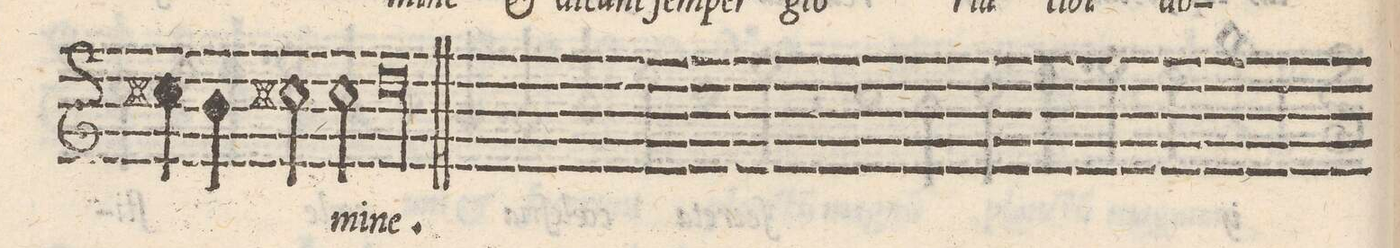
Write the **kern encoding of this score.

**kern	**text
*I"CANTO	*
*clefG2	*
*k[]	*
*met(C|)	*
*M2/1	*
=50-	=50-
4cc#X\	.
4b\	.
2cc#X\	.
2cc#\	-mi-
=51-	=51-
0dd	-ne.
==	==
*-	*-
